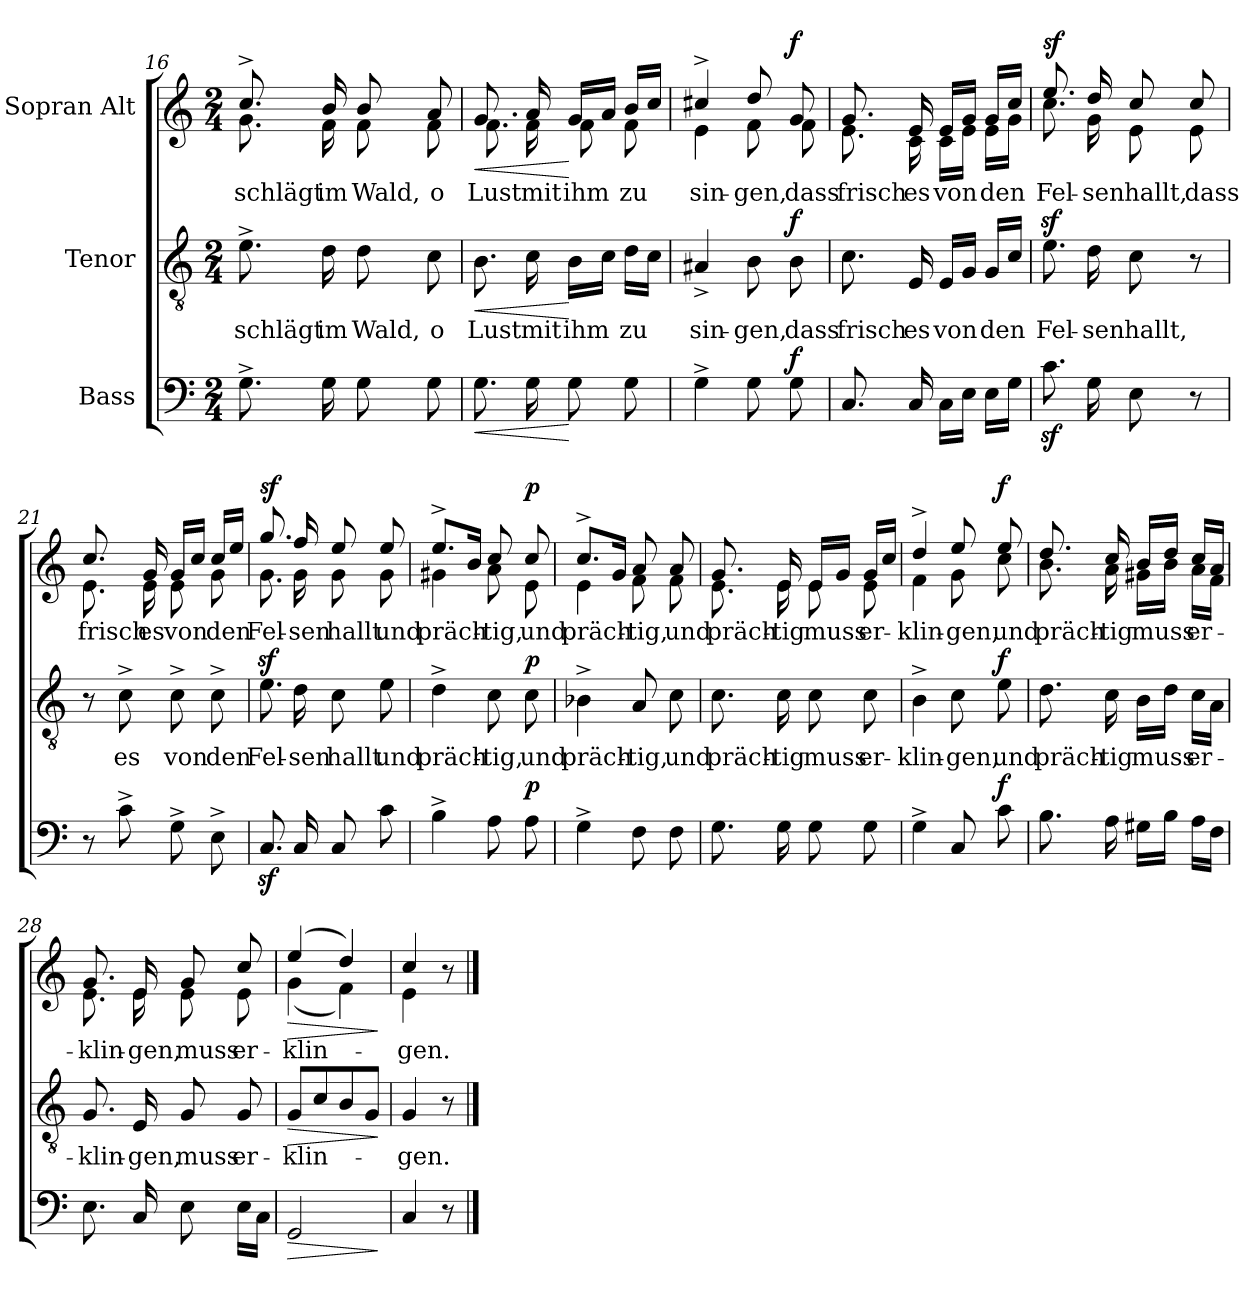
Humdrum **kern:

**kern	**dynam	**kern	**text	**dynam	**kern	**text	**dynam
*part3	*part3	*part2	*part2	*part2	*part1	*part1	*part1
*staff3	*staff3	*staff2	*staff2	*staff2	*staff1	*staff1	*staff1
*I"Bass	*	*I"Tenor	*	*	*I"Sopran Alt	*	*
*clefF4	*	*clefGv2	*	*	*clefG2	*	*
*k[]	*	*k[]	*	*	*k[]	*	*
*M2/4	*	*M2/4	*	*	*M2/4	*	*
=16	=16	=16	=16	=16	=16	=16	=16
!	!	!	!LO:LY:b	!	!	!LO:LY:b	!
*	*	*	*	*	*^	*	*
8.G^\	.	8.e^\	schlägt	.	8.cc^/	8.g\	schlägt	.
!	!	!	!LO:LY:b	!	!	!	!LO:LY:b	!
16G\	.	16d\	im	.	16b/	16f\	im	.
!	!	!	!LO:LY:b	!	!	!	!LO:LY:b	!
8G\	.	8d\	Wald,	.	8b/	8f\	Wald,	.
!	!	!	!LO:LY:b	!	!	!	!LO:LY:b	!
8G\	.	8c\	o	.	8a/	8f\	o	.
=17	=17	=17	=17	=17	=17	=17	=17	=17
!	!LO:HP:b	!	!LO:LY:b	!LO:HP:b	!	!	!LO:LY:b	!LO:HP:b
8.G\	<	8.B\	Lust	<	8.g/	8.f\	Lust	<
!	!	!	!LO:LY:b	!	!	!	!LO:LY:b	!
16G\	.	16c\	mit	.	16a/	16f\	mit	.
!	!	!	!LO:LY:b	!	!	!	!LO:LY:b	!
8G\	[	16B\LL	ihm	[	16g/LL	8f\	ihm	[
.	.	16c\JJ	.	.	16a/JJ	.	.	.
!	!	!	!LO:LY:b	!	!	!	!LO:LY:b	!
8G\	.	16d\LL	zu	.	16b/LL	8f\	zu	.
.	.	16c\JJ	.	.	16cc/JJ	.	.	.
=18	=18	=18	=18	=18	=18	=18	=18	=18
!	!	!	!LO:LY:b	!	!	!	!LO:LY:b	!
4G^\	.	4A#X^/	sin-	.	4cc#X^/	4e\	sin-	.
!	!	!	!LO:LY:b	!	!	!	!LO:LY:b	!
8G\	.	8B\	-gen,	.	8dd/	8f\	-gen,	.
!	!LO:DY:a	!	!LO:LY:b	!LO:DY:a	!	!	!LO:LY:b	!LO:DY:a
8G\	f	8B\	dass	f	8g/	8f\	dass	f
!!LO:LB:g=z	!!
=19	=19	=19	=19	=19	=19	=19	=19	=19
!	!	!	!LO:LY:b	!	!	!	!LO:LY:b	!
8.C/	.	8.c\	frisch	.	8.g/	8.e\	frisch	.
!	!	!	!LO:LY:b	!	!	!	!LO:LY:b	!
16C/	.	16E/	es	.	16e/	16c\	es	.
!	!	!	!LO:LY:b	!	!	!	!LO:LY:b	!
16C\LL	.	16E/LL	von	.	16e/LL	16c\LL	von	.
16E\JJ	.	16G/JJ	.	.	16g/JJ	16e\JJ	.	.
!	!	!	!LO:LY:b	!	!	!	!LO:LY:b	!
16E\LL	.	16G/LL	den	.	16g/LL	16e\LL	den	.
16G\JJ	.	16c/JJ	.	.	16cc/JJ	16g\JJ	.	.
=20	=20	=20	=20	=20	=20	=20	=20	=20
!	!	!	!LO:LY:b	!	!	!	!LO:LY:b	!LO:DY:a
8.cz>\	.	8.ez>\	Fel-	.	8.ee/	8.cc\	Fel-	sf
!	!	!	!LO:LY:b	!	!	!	!LO:LY:b	!
16G\	.	16d\	-sen	.	16dd/	16g\	-sen	.
!	!	!	!LO:LY:b	!	!	!	!LO:LY:b	!
8E\	.	8c\	hallt,	.	8cc/	8e\	hallt,	.
!	!	!	!	!	!	!	!LO:LY:b	!
8r	.	8r	.	.	8cc/	8e\	dass	.
=21	=21	=21	=21	=21	=21	=21	=21	=21
!	!	!	!	!	!	!	!LO:LY:b	!
8r	.	8r	.	.	8.cc/	8.e\	frisch	.
!	!	!	!LO:LY:b	!	!	!	!	!
8c^\	.	8c^\	es	.	.	.	.	.
!	!	!	!	!	!	!	!LO:LY:b	!
.	.	.	.	.	16g/	16e\	es	.
!	!	!	!LO:LY:b	!	!	!	!LO:LY:b	!
8G^\	.	8c^\	von	.	16g/LL	8e\	von	.
.	.	.	.	.	16cc/JJ	.	.	.
!	!	!	!LO:LY:b	!	!	!	!LO:LY:b	!
8E^\	.	8c^\	den	.	16cc/LL	8g\	den	.
.	.	.	.	.	16ee/JJ	.	.	.
=22	=22	=22	=22	=22	=22	=22	=22	=22
!	!	!	!LO:LY:b	!	!	!	!LO:LY:b	!LO:DY:a
8.Cz>/	.	8.ez>\	Fel-	.	8.gg/	8.g\	Fel-	sf
!	!	!	!LO:LY:b	!	!	!	!LO:LY:b	!
16C/	.	16d\	-sen	.	16ff/	16g\	-sen	.
!	!	!	!LO:LY:b	!	!	!	!LO:LY:b	!
8C/	.	8c\	hallt	.	8ee/	8g\	hallt	.
!	!	!	!LO:LY:b	!	!	!	!LO:LY:b	!
8c\	.	8e\	und	.	8ee/	8g\	und	.
!!LO:LB:g=z	!!
=23	=23	=23	=23	=23	=23	=23	=23	=23
!	!	!	!LO:LY:b	!	!	!	!LO:LY:b	!
4B^\	.	4d^\	präch-	.	8.ee^/L	4g#X\	präch-	.
.	.	.	.	.	16b/Jk	.	.	.
!	!	!	!LO:LY:b	!	!	!	!LO:LY:b	!
8A\	.	8c\	-tig,	.	8cc/	8a\	-tig,	.
!	!LO:DY:a	!	!LO:LY:b	!LO:DY:a	!	!	!LO:LY:b	!LO:DY:a
8A\	p	8c\	und	p	8cc/	8e\	und	p
=24	=24	=24	=24	=24	=24	=24	=24	=24
!	!	!	!LO:LY:b	!	!	!	!LO:LY:b	!
4G^\	.	4B-X^\	präch-	.	8.cc^/L	4e\	präch-	.
.	.	.	.	.	16g/Jk	.	.	.
!	!	!	!LO:LY:b	!	!	!	!LO:LY:b	!
8F\	.	8A/	-tig,	.	8a/	8f\	-tig,	.
!	!	!	!LO:LY:b	!	!	!	!LO:LY:b	!
8F\	.	8c\	und	.	8a/	8f\	und	.
=25	=25	=25	=25	=25	=25	=25	=25	=25
!	!	!	!LO:LY:b	!	!	!	!LO:LY:b	!
8.G\	.	8.c\	präch-	.	8.g/	8.e\	präch-	.
!	!	!	!LO:LY:b	!	!	!	!LO:LY:b	!
16G\	.	16c\	-tig	.	16e/	16e\	-tig	.
!	!	!	!LO:LY:b	!	!	!	!LO:LY:b	!
8G\	.	8c\	muss	.	16e/LL	8e\	muss	.
.	.	.	.	.	16g/JJ	.	.	.
!	!	!	!LO:LY:b	!	!	!	!LO:LY:b	!
8G\	.	8c\	er-	.	16g/LL	8e\	er-	.
.	.	.	.	.	16cc/JJ	.	.	.
=26	=26	=26	=26	=26	=26	=26	=26	=26
!	!	!	!LO:LY:b	!	!	!	!LO:LY:b	!
4G^\	.	4B^\	-klin-	.	4dd^/	4f\	-klin-	.
!	!	!	!LO:LY:b	!	!	!	!LO:LY:b	!
8C/	.	8c\	-gen,	.	8ee/	8g\	-gen,	.
!	!LO:DY:a	!	!LO:LY:b	!LO:DY:a	!	!	!LO:LY:b	!LO:DY:a
8c\	f	8e\	und	f	8ee/	8cc\	und	f
!!LO:LB:g=z	!!
=27	=27	=27	=27	=27	=27	=27	=27	=27
!	!	!	!LO:LY:b	!	!	!	!LO:LY:b	!
8.B\	.	8.d\	präch-	.	8.dd/	8.b\	präch-	.
!	!	!	!LO:LY:b	!	!	!	!LO:LY:b	!
16A\	.	16c\	-tig	.	16cc/	16a\	-tig	.
!	!	!	!LO:LY:b	!	!	!	!LO:LY:b	!
16G#X\LL	.	16B\LL	muss	.	16b/LL	16g#X\LL	muss	.
16B\JJ	.	16d\JJ	.	.	16dd/JJ	16b\JJ	.	.
!	!	!	!LO:LY:b	!	!	!	!LO:LY:b	!
16A\LL	.	16c\LL	-er-	.	16cc/LL	16a\LL	er-	.
16F\JJ	.	16A\JJ	.	.	16a/JJ	16f\JJ	.	.
=28	=28	=28	=28	=28	=28	=28	=28	=28
!	!	!	!LO:LY:b	!	!	!	!LO:LY:b	!
8.E\	.	8.G/	-klin-	.	8.g/	8.e\	-klin-	.
!	!	!	!LO:LY:b	!	!	!	!LO:LY:b	!
16C/	.	16E/	-gen,	.	16e/	16e\	-gen,	.
!	!	!	!LO:LY:b	!	!	!	!LO:LY:b	!
8E\	.	8G/	muss	.	8g/	8e\	muss	.
!	!	!	!LO:LY:b	!	!	!	!LO:LY:b	!
16E\LL	.	8G/	er-	.	8cc/	8e\	er-	.
16C\JJ	.	.	.	.	.	.	.	.
=29	=29	=29	=29	=29	=29	=29	=29	=29
!	!LO:HP:b	!	!LO:LY:b	!LO:HP:b	!	!	!LO:LY:b	!LO:HP:b
2GG/	>	8G/L	-klin-	>	(4ee/	(4g\	-klin-	>
.	.	8c/	.	.	.	.	.	.
.	.	8B/	.	.	4dd/)	4f\)	.	.
.	.	8G/J	.	.	.	.	.	.
*	*	*	*	*	*v	*v	*	*
.	]	.	.	]	.	.	]
=30	=30	=30	=30	=30	=30	=30	=30
!	!	!	!LO:LY:b	!	!	!LO:LY:b	!
*	*	*	*	*	*^	*	*
4C/	.	4G/	-gen.	.	4cc/	4e\	-gen.	.
8r	.	8r	.	.	8r	8ryy	.	.
*	*	*	*	*	*v	*v	*	*
==	==	==	==	==	==	==	==
*-	*-	*-	*-	*-	*-	*-	*-
